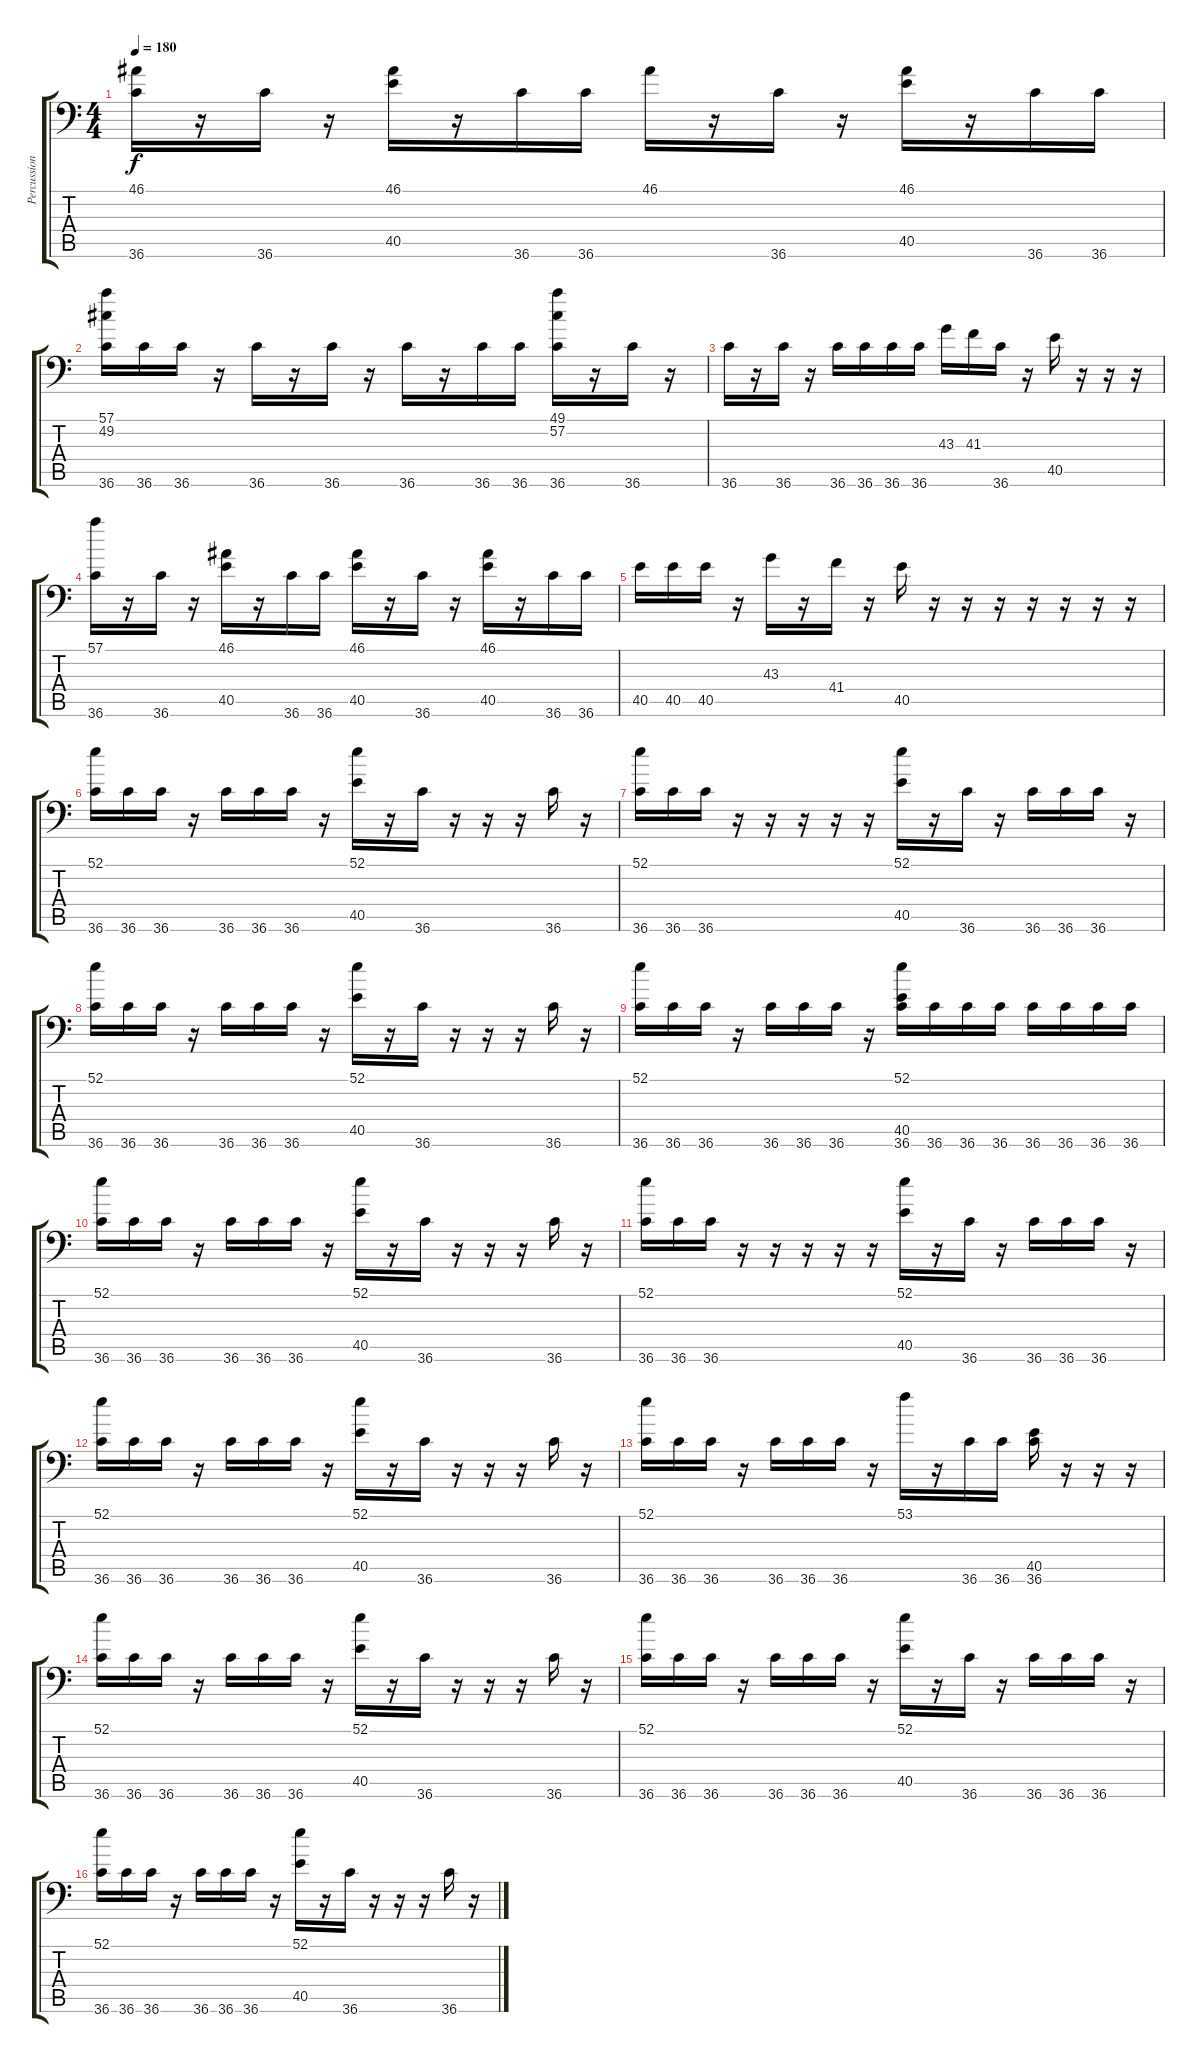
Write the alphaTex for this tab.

\track ("Percussion" "Percussion") {instrument acousticgrandpiano}
\staff {score tabs}
\tuning (C-1 C-1 C-1 C-1 C-1 C-1) {hide}
\ts (4 4)
\tempo 180
\clef f4
\ks c
(46.1 36.6).16{dy f} r.16 36.6.16 r.16 (46.1 40.5).16 r.16 36.6.16 36.6.16 46.1.16 r.16 36.6.16 r.16 (46.1 40.5).16 r.16 36.6.16 36.6.16 |
(57.1 49.2 36.6).16 36.6.16 36.6.16 r.16 36.6.16 r.16 36.6.16 r.16 36.6.16 r.16 36.6.16 36.6.16 (49.1 57.2 36.6).16 r.16 36.6.16 r.16 |
36.6.16 r.16 36.6.16 r.16 36.6.16 36.6.16 36.6.16 36.6.16 43.3.16 41.3.16 36.6.16 r.16 40.5.16 r.16 r.16 r.16 |
(57.1 36.6).16 r.16 36.6.16 r.16 (46.1 40.5).16 r.16 36.6.16 36.6.16 (46.1 40.5).16 r.16 36.6.16 r.16 (46.1 40.5).16 r.16 36.6.16 36.6.16 |
40.5.16 40.5.16 40.5.16 r.16 43.3.16 r.16 41.4.16 r.16 40.5.16 r.16 r.16 r.16 r.16 r.16 r.16 r.16 |
(52.1 36.6).16 36.6.16 36.6.16 r.16 36.6.16 36.6.16 36.6.16 r.16 (52.1 40.5).16 r.16 36.6.16 r.16 r.16 r.16 36.6.16 r.16 |
(52.1 36.6).16 36.6.16 36.6.16 r.16 r.16 r.16 r.16 r.16 (52.1 40.5).16 r.16 36.6.16 r.16 36.6.16 36.6.16 36.6.16 r.16 |
(52.1 36.6).16 36.6.16 36.6.16 r.16 36.6.16 36.6.16 36.6.16 r.16 (52.1 40.5).16 r.16 36.6.16 r.16 r.16 r.16 36.6.16 r.16 |
(52.1 36.6).16 36.6.16 36.6.16 r.16 36.6.16 36.6.16 36.6.16 r.16 (52.1 40.5 36.6).16 36.6.16 36.6.16 36.6.16 36.6.16 36.6.16 36.6.16 36.6.16 |
(52.1 36.6).16 36.6.16 36.6.16 r.16 36.6.16 36.6.16 36.6.16 r.16 (52.1 40.5).16 r.16 36.6.16 r.16 r.16 r.16 36.6.16 r.16 |
(52.1 36.6).16 36.6.16 36.6.16 r.16 r.16 r.16 r.16 r.16 (52.1 40.5).16 r.16 36.6.16 r.16 36.6.16 36.6.16 36.6.16 r.16 |
(52.1 36.6).16 36.6.16 36.6.16 r.16 36.6.16 36.6.16 36.6.16 r.16 (52.1 40.5).16 r.16 36.6.16 r.16 r.16 r.16 36.6.16 r.16 |
(52.1 36.6).16 36.6.16 36.6.16 r.16 36.6.16 36.6.16 36.6.16 r.16 53.1.16 r.16 36.6.16 36.6.16 (40.5 36.6).16 r.16 r.16 r.16 |
(52.1 36.6).16 36.6.16 36.6.16 r.16 36.6.16 36.6.16 36.6.16 r.16 (52.1 40.5).16 r.16 36.6.16 r.16 r.16 r.16 36.6.16 r.16 |
(52.1 36.6).16 36.6.16 36.6.16 r.16 36.6.16 36.6.16 36.6.16 r.16 (52.1 40.5).16 r.16 36.6.16 r.16 36.6.16 36.6.16 36.6.16 r.16 |
(52.1 36.6).16 36.6.16 36.6.16 r.16 36.6.16 36.6.16 36.6.16 r.16 (52.1 40.5).16 r.16 36.6.16 r.16 r.16 r.16 36.6.16 r.16
